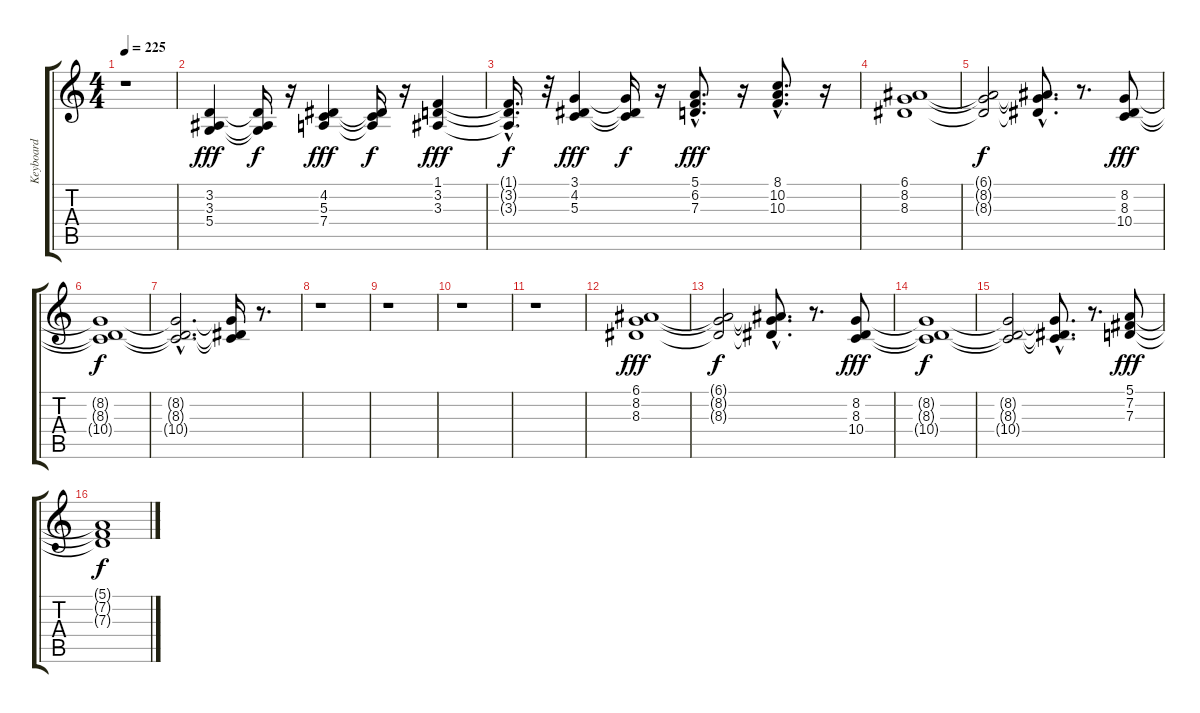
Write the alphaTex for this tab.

\track ("Keyboard" "Keyboard") {instrument tremolostrings}
\staff {score tabs}
\tuning (E4 B3 G3 D3 A2 E2) {hide}
\ts (4 4)
\tempo 225
\clef g2
\ks c
r.1{dy f} |
(3.2 3.3 5.4).4{dy fff} (3.2{t} 3.3{t} 5.4{t}).16{dy f} r.16 (4.2 5.3 7.4).4{dy fff} (4.2{t} 5.3{t} 7.4{t}).16{dy f} r.16 (1.1 3.2 3.3).4{dy fff} |
(1.1{hac t} 3.2{hac t} 3.3{hac t}).16{d dy f} r.32 (3.1 4.2 5.3).4{dy fff} (3.1{t} 4.2{t} 5.3{t}).16{dy f} r.16 (5.1{hac} 6.2{hac} 7.3{hac}).8{d dy fff} r.16 (8.1{hac} 10.2{hac} 10.3{hac}).8{d} r.16 |
(6.1 8.2 8.3).1 |
(6.1{t} 8.2{t} 8.3{t}).2{dy f} (6.1{hac t} 8.2{hac t} 8.3{hac t}).8{d} r.8{d} (8.2 8.3 10.4).8{dy fff} |
(8.2{t} 8.3{t} 10.4{t}).1{dy f} |
(8.2{hac t} 8.3{hac t} 10.4{hac t}).2{d} (8.2{t} 8.3{t} 10.4{t}).16 r.8{d} |
r.1 |
r.1 |
r.1 |
r.1 |
(6.1 8.2 8.3).1{dy fff} |
(6.1{t} 8.2{t} 8.3{t}).2{dy f} (6.1{hac t} 8.2{hac t} 8.3{hac t}).8{d} r.8{d} (8.2 8.3 10.4).8{dy fff} |
(8.2{t} 8.3{t} 10.4{t}).1{dy f} |
(8.2{t} 8.3{t} 10.4{t}).2 (8.2{hac t} 8.3{hac t} 10.4{hac t}).8{d} r.8{d} (5.1 7.2 7.3).8{dy fff} |
(5.1{t} 7.2{t} 7.3{t}).1{dy f}
